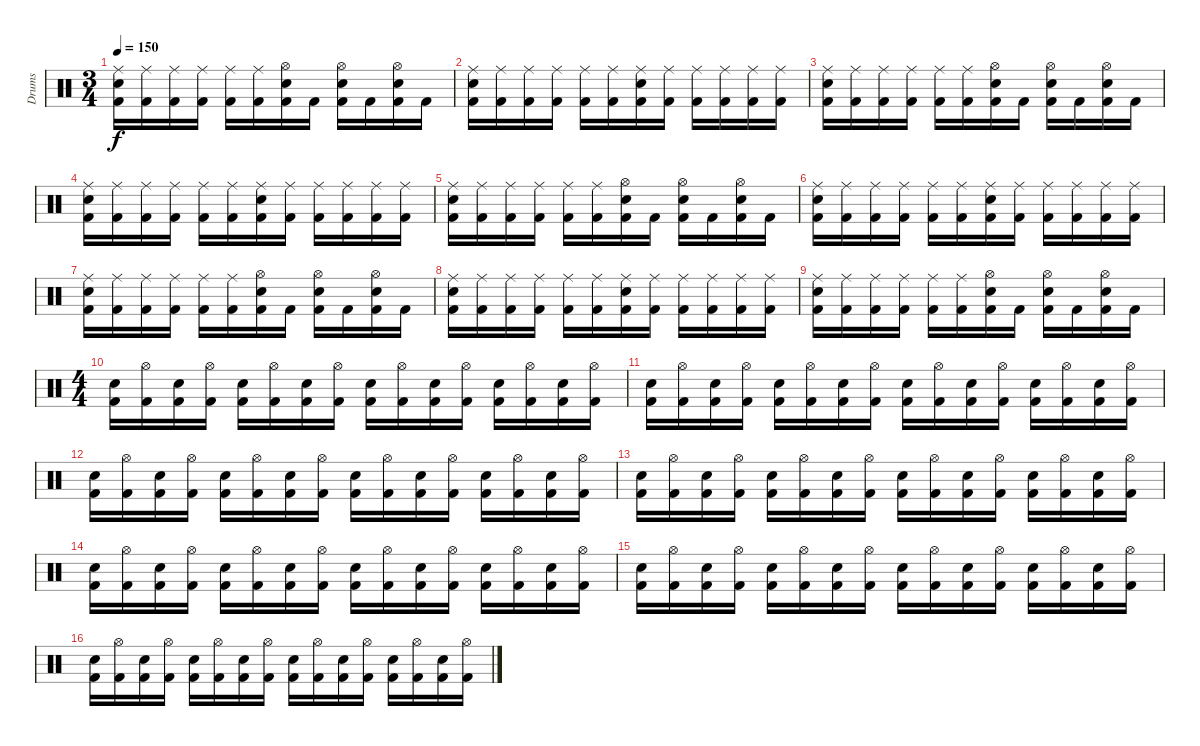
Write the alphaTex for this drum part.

\track ("Drums" "Drums") {instrument percussion}
\staff {score}
\articulation defaults
\ts (3 4)
\tempo 150
\clef neutral
\ks c
("Ride (middle)" "Snare (hit) 2" "Kick (hit) 2").16{dy f} ("Ride (middle)" "Kick (hit) 2").16 ("Ride (middle)" "Kick (hit) 2").16 ("Ride (middle)" "Kick (hit) 2").16 ("Ride (middle)" "Kick (hit) 2").16 ("Ride (middle)" "Kick (hit) 2").16 ("Hi-Hat (open)" "Snare (hit) 2" "Kick (hit) 2").16 "Kick (hit) 2".16 ("Hi-Hat (open)" "Snare (hit) 2" "Kick (hit) 2").16 "Kick (hit) 2".16 ("Hi-Hat (open)" "Snare (hit) 2" "Kick (hit) 2").16 "Kick (hit) 2".16 |
("Ride (middle)" "Snare (hit) 2" "Kick (hit) 2").16 ("Ride (middle)" "Kick (hit) 2").16 ("Ride (middle)" "Kick (hit) 2").16 ("Ride (middle)" "Kick (hit) 2").16 ("Ride (middle)" "Kick (hit) 2").16 ("Ride (middle)" "Kick (hit) 2").16 ("Ride (middle)" "Snare (hit) 2" "Kick (hit) 2").16 ("Ride (middle)" "Kick (hit) 2").16 ("Ride (middle)" "Kick (hit) 2").16 ("Ride (middle)" "Kick (hit) 2").16 ("Ride (middle)" "Kick (hit) 2").16 ("Ride (middle)" "Kick (hit) 2").16 |
("Ride (middle)" "Snare (hit) 2" "Kick (hit) 2").16 ("Ride (middle)" "Kick (hit) 2").16 ("Ride (middle)" "Kick (hit) 2").16 ("Ride (middle)" "Kick (hit) 2").16 ("Ride (middle)" "Kick (hit) 2").16 ("Ride (middle)" "Kick (hit) 2").16 ("Hi-Hat (open)" "Snare (hit) 2" "Kick (hit) 2").16 "Kick (hit) 2".16 ("Hi-Hat (open)" "Snare (hit) 2" "Kick (hit) 2").16 "Kick (hit) 2".16 ("Hi-Hat (open)" "Snare (hit) 2" "Kick (hit) 2").16 "Kick (hit) 2".16 |
("Ride (middle)" "Snare (hit) 2" "Kick (hit) 2").16 ("Ride (middle)" "Kick (hit) 2").16 ("Ride (middle)" "Kick (hit) 2").16 ("Ride (middle)" "Kick (hit) 2").16 ("Ride (middle)" "Kick (hit) 2").16 ("Ride (middle)" "Kick (hit) 2").16 ("Ride (middle)" "Snare (hit) 2" "Kick (hit) 2").16 ("Ride (middle)" "Kick (hit) 2").16 ("Ride (middle)" "Kick (hit) 2").16 ("Ride (middle)" "Kick (hit) 2").16 ("Ride (middle)" "Kick (hit) 2").16 ("Ride (middle)" "Kick (hit) 2").16 |
("Ride (middle)" "Snare (hit) 2" "Kick (hit) 2").16 ("Ride (middle)" "Kick (hit) 2").16 ("Ride (middle)" "Kick (hit) 2").16 ("Ride (middle)" "Kick (hit) 2").16 ("Ride (middle)" "Kick (hit) 2").16 ("Ride (middle)" "Kick (hit) 2").16 ("Hi-Hat (open)" "Snare (hit) 2" "Kick (hit) 2").16 "Kick (hit) 2".16 ("Hi-Hat (open)" "Snare (hit) 2" "Kick (hit) 2").16 "Kick (hit) 2".16 ("Hi-Hat (open)" "Snare (hit) 2" "Kick (hit) 2").16 "Kick (hit) 2".16 |
("Ride (middle)" "Snare (hit) 2" "Kick (hit) 2").16 ("Ride (middle)" "Kick (hit) 2").16 ("Ride (middle)" "Kick (hit) 2").16 ("Ride (middle)" "Kick (hit) 2").16 ("Ride (middle)" "Kick (hit) 2").16 ("Ride (middle)" "Kick (hit) 2").16 ("Ride (middle)" "Snare (hit) 2" "Kick (hit) 2").16 ("Ride (middle)" "Kick (hit) 2").16 ("Ride (middle)" "Kick (hit) 2").16 ("Ride (middle)" "Kick (hit) 2").16 ("Ride (middle)" "Kick (hit) 2").16 ("Ride (middle)" "Kick (hit) 2").16 |
("Ride (middle)" "Snare (hit) 2" "Kick (hit) 2").16 ("Ride (middle)" "Kick (hit) 2").16 ("Ride (middle)" "Kick (hit) 2").16 ("Ride (middle)" "Kick (hit) 2").16 ("Ride (middle)" "Kick (hit) 2").16 ("Ride (middle)" "Kick (hit) 2").16 ("Hi-Hat (open)" "Snare (hit) 2" "Kick (hit) 2").16 "Kick (hit) 2".16 ("Hi-Hat (open)" "Snare (hit) 2" "Kick (hit) 2").16 "Kick (hit) 2".16 ("Hi-Hat (open)" "Snare (hit) 2" "Kick (hit) 2").16 "Kick (hit) 2".16 |
("Ride (middle)" "Snare (hit) 2" "Kick (hit) 2").16 ("Ride (middle)" "Kick (hit) 2").16 ("Ride (middle)" "Kick (hit) 2").16 ("Ride (middle)" "Kick (hit) 2").16 ("Ride (middle)" "Kick (hit) 2").16 ("Ride (middle)" "Kick (hit) 2").16 ("Ride (middle)" "Snare (hit) 2" "Kick (hit) 2").16 ("Ride (middle)" "Kick (hit) 2").16 ("Ride (middle)" "Kick (hit) 2").16 ("Ride (middle)" "Kick (hit) 2").16 ("Ride (middle)" "Kick (hit) 2").16 ("Ride (middle)" "Kick (hit) 2").16 |
("Ride (middle)" "Snare (hit) 2" "Kick (hit) 2").16 ("Ride (middle)" "Kick (hit) 2").16 ("Ride (middle)" "Kick (hit) 2").16 ("Ride (middle)" "Kick (hit) 2").16 ("Ride (middle)" "Kick (hit) 2").16 ("Ride (middle)" "Kick (hit) 2").16 ("Hi-Hat (open)" "Snare (hit) 2" "Kick (hit) 2").16 "Kick (hit) 2".16 ("Hi-Hat (open)" "Snare (hit) 2" "Kick (hit) 2").16 "Kick (hit) 2".16 ("Hi-Hat (open)" "Snare (hit) 2" "Kick (hit) 2").16 "Kick (hit) 2".16 |
\ts (4 4)
("Snare (hit) 2" "Kick (hit) 2").16 ("Hi-Hat (open)" "Kick (hit) 2").16 ("Snare (hit) 2" "Kick (hit) 2").16 ("Hi-Hat (open)" "Kick (hit) 2").16 ("Snare (hit) 2" "Kick (hit) 2").16 ("Hi-Hat (open)" "Kick (hit) 2").16 ("Snare (hit) 2" "Kick (hit) 2").16 ("Hi-Hat (open)" "Kick (hit) 2").16 ("Snare (hit) 2" "Kick (hit) 2").16 ("Hi-Hat (open)" "Kick (hit) 2").16 ("Snare (hit) 2" "Kick (hit) 2").16 ("Hi-Hat (open)" "Kick (hit) 2").16 ("Snare (hit) 2" "Kick (hit) 2").16 ("Hi-Hat (open)" "Kick (hit) 2").16 ("Snare (hit) 2" "Kick (hit) 2").16 ("Hi-Hat (open)" "Kick (hit) 2").16 |
("Snare (hit) 2" "Kick (hit) 2").16 ("Hi-Hat (open)" "Kick (hit) 2").16 ("Snare (hit) 2" "Kick (hit) 2").16 ("Hi-Hat (open)" "Kick (hit) 2").16 ("Snare (hit) 2" "Kick (hit) 2").16 ("Hi-Hat (open)" "Kick (hit) 2").16 ("Snare (hit) 2" "Kick (hit) 2").16 ("Hi-Hat (open)" "Kick (hit) 2").16 ("Snare (hit) 2" "Kick (hit) 2").16 ("Hi-Hat (open)" "Kick (hit) 2").16 ("Snare (hit) 2" "Kick (hit) 2").16 ("Hi-Hat (open)" "Kick (hit) 2").16 ("Snare (hit) 2" "Kick (hit) 2").16 ("Hi-Hat (open)" "Kick (hit) 2").16 ("Snare (hit) 2" "Kick (hit) 2").16 ("Hi-Hat (open)" "Kick (hit) 2").16 |
("Snare (hit) 2" "Kick (hit) 2").16 ("Hi-Hat (open)" "Kick (hit) 2").16 ("Snare (hit) 2" "Kick (hit) 2").16 ("Hi-Hat (open)" "Kick (hit) 2").16 ("Snare (hit) 2" "Kick (hit) 2").16 ("Hi-Hat (open)" "Kick (hit) 2").16 ("Snare (hit) 2" "Kick (hit) 2").16 ("Hi-Hat (open)" "Kick (hit) 2").16 ("Snare (hit) 2" "Kick (hit) 2").16 ("Hi-Hat (open)" "Kick (hit) 2").16 ("Snare (hit) 2" "Kick (hit) 2").16 ("Hi-Hat (open)" "Kick (hit) 2").16 ("Snare (hit) 2" "Kick (hit) 2").16 ("Hi-Hat (open)" "Kick (hit) 2").16 ("Snare (hit) 2" "Kick (hit) 2").16 ("Hi-Hat (open)" "Kick (hit) 2").16 |
("Snare (hit) 2" "Kick (hit) 2").16 ("Hi-Hat (open)" "Kick (hit) 2").16 ("Snare (hit) 2" "Kick (hit) 2").16 ("Hi-Hat (open)" "Kick (hit) 2").16 ("Snare (hit) 2" "Kick (hit) 2").16 ("Hi-Hat (open)" "Kick (hit) 2").16 ("Snare (hit) 2" "Kick (hit) 2").16 ("Hi-Hat (open)" "Kick (hit) 2").16 ("Snare (hit) 2" "Kick (hit) 2").16 ("Hi-Hat (open)" "Kick (hit) 2").16 ("Snare (hit) 2" "Kick (hit) 2").16 ("Hi-Hat (open)" "Kick (hit) 2").16 ("Snare (hit) 2" "Kick (hit) 2").16 ("Hi-Hat (open)" "Kick (hit) 2").16 ("Snare (hit) 2" "Kick (hit) 2").16 ("Hi-Hat (open)" "Kick (hit) 2").16 |
("Snare (hit) 2" "Kick (hit) 2").16 ("Hi-Hat (open)" "Kick (hit) 2").16 ("Snare (hit) 2" "Kick (hit) 2").16 ("Hi-Hat (open)" "Kick (hit) 2").16 ("Snare (hit) 2" "Kick (hit) 2").16 ("Hi-Hat (open)" "Kick (hit) 2").16 ("Snare (hit) 2" "Kick (hit) 2").16 ("Hi-Hat (open)" "Kick (hit) 2").16 ("Snare (hit) 2" "Kick (hit) 2").16 ("Hi-Hat (open)" "Kick (hit) 2").16 ("Snare (hit) 2" "Kick (hit) 2").16 ("Hi-Hat (open)" "Kick (hit) 2").16 ("Snare (hit) 2" "Kick (hit) 2").16 ("Hi-Hat (open)" "Kick (hit) 2").16 ("Snare (hit) 2" "Kick (hit) 2").16 ("Hi-Hat (open)" "Kick (hit) 2").16 |
("Snare (hit) 2" "Kick (hit) 2").16 ("Hi-Hat (open)" "Kick (hit) 2").16 ("Snare (hit) 2" "Kick (hit) 2").16 ("Hi-Hat (open)" "Kick (hit) 2").16 ("Snare (hit) 2" "Kick (hit) 2").16 ("Hi-Hat (open)" "Kick (hit) 2").16 ("Snare (hit) 2" "Kick (hit) 2").16 ("Hi-Hat (open)" "Kick (hit) 2").16 ("Snare (hit) 2" "Kick (hit) 2").16 ("Hi-Hat (open)" "Kick (hit) 2").16 ("Snare (hit) 2" "Kick (hit) 2").16 ("Hi-Hat (open)" "Kick (hit) 2").16 ("Snare (hit) 2" "Kick (hit) 2").16 ("Hi-Hat (open)" "Kick (hit) 2").16 ("Snare (hit) 2" "Kick (hit) 2").16 ("Hi-Hat (open)" "Kick (hit) 2").16 |
("Snare (hit) 2" "Kick (hit) 2").16 ("Hi-Hat (open)" "Kick (hit) 2").16 ("Snare (hit) 2" "Kick (hit) 2").16 ("Hi-Hat (open)" "Kick (hit) 2").16 ("Snare (hit) 2" "Kick (hit) 2").16 ("Hi-Hat (open)" "Kick (hit) 2").16 ("Snare (hit) 2" "Kick (hit) 2").16 ("Hi-Hat (open)" "Kick (hit) 2").16 ("Snare (hit) 2" "Kick (hit) 2").16 ("Hi-Hat (open)" "Kick (hit) 2").16 ("Snare (hit) 2" "Kick (hit) 2").16 ("Hi-Hat (open)" "Kick (hit) 2").16 ("Snare (hit) 2" "Kick (hit) 2").16 ("Hi-Hat (open)" "Kick (hit) 2").16 ("Snare (hit) 2" "Kick (hit) 2").16 ("Hi-Hat (open)" "Kick (hit) 2").16
